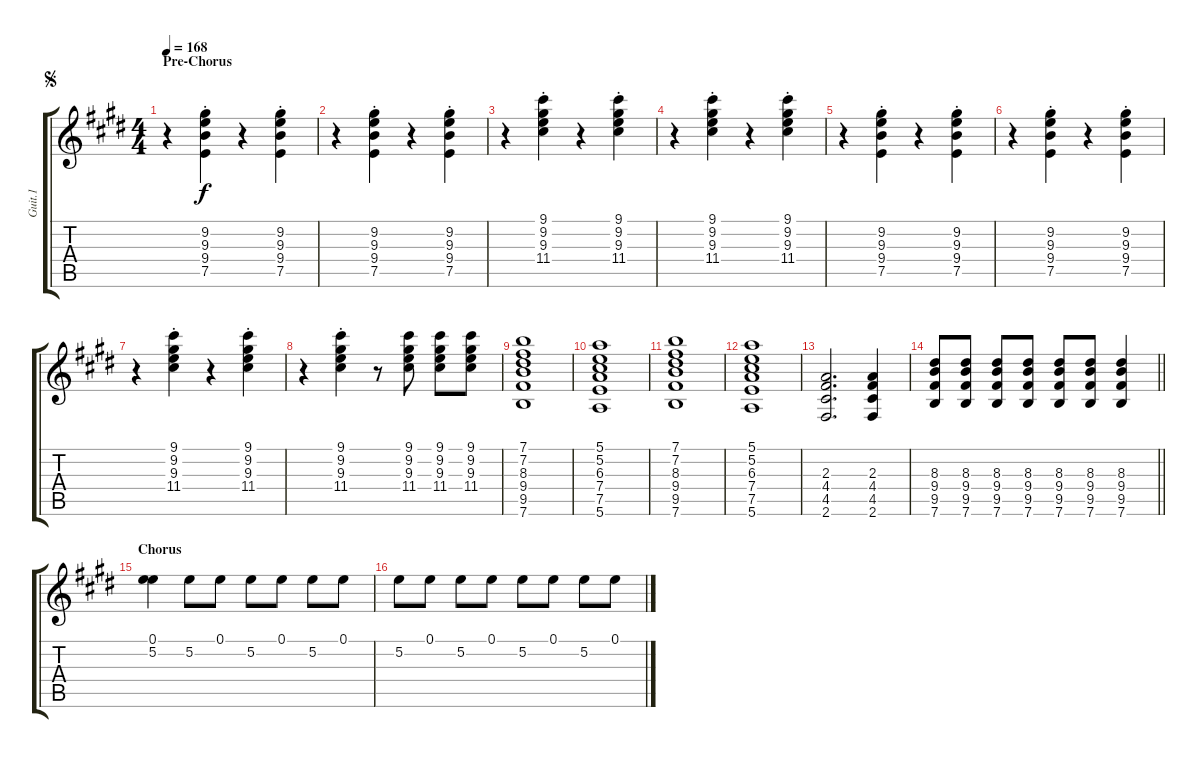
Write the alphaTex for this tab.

\track ("Guit.1" "Guit.1") {instrument overdrivenguitar}
\staff {score tabs}
\tuning (E4 B3 G3 D3 A2 E2) {hide}
\ts (4 4)
\section ("" "Pre-Chorus")
\jump segno
\tempo 168
\clef g2
\ks e
r.4{dy f} (9.2 9.3 9.4 7.5{st}).4 r.4 (9.2{st} 9.3 9.4 7.5).4 |
r.4 (9.2 9.3 9.4 7.5{st}).4 r.4 (9.2{st} 9.3 9.4 7.5).4 |
r.4 (9.1{st} 9.2 9.3 11.4).4 r.4 (9.1 9.2{st} 9.3 11.4).4 |
r.4 (9.1{st} 9.2 9.3 11.4).4 r.4 (9.1 9.2{st} 9.3 11.4).4 |
r.4 (9.2 9.3 9.4 7.5{st}).4 r.4 (9.2{st} 9.3 9.4 7.5).4 |
r.4 (9.2 9.3 9.4 7.5{st}).4 r.4 (9.2{st} 9.3 9.4 7.5).4 |
r.4 (9.1{st} 9.2 9.3 11.4).4 r.4 (9.1 9.2{st} 9.3 11.4).4 |
r.4 (9.1{st} 9.2 9.3 11.4).4 r.8 (9.1 9.2 9.3 11.4).8 (9.1 9.2 9.3 11.4).8 (9.1 9.2 9.3 11.4).8 |
(7.1 7.2 8.3 9.4 9.5 7.6).1 |
(5.1 5.2 6.3 7.4 7.5 5.6).1 |
(7.1 7.2 8.3 9.4 9.5 7.6).1 |
(5.1 5.2 6.3 7.4 7.5 5.6).1 |
(2.3 4.4 4.5 2.6).2{d} (2.3 4.4 4.5 2.6).4 |
\barLineRight lightlight
(8.3 9.4 9.5 7.6).8 (8.3 9.4 9.5 7.6).8 (8.3 9.4 9.5 7.6).8 (8.3 9.4 9.5 7.6).8 (8.3 9.4 9.5 7.6).8 (8.3 9.4 9.5 7.6).8 (8.3 9.4 9.5 7.6).4 |
\section ("" "Chorus")
(0.1 5.2).4 5.2.8 0.1.8 5.2.8 0.1.8 5.2.8 0.1.8 |
5.2.8 0.1.8 5.2.8 0.1.8 5.2.8 0.1.8 5.2.8 0.1.8
